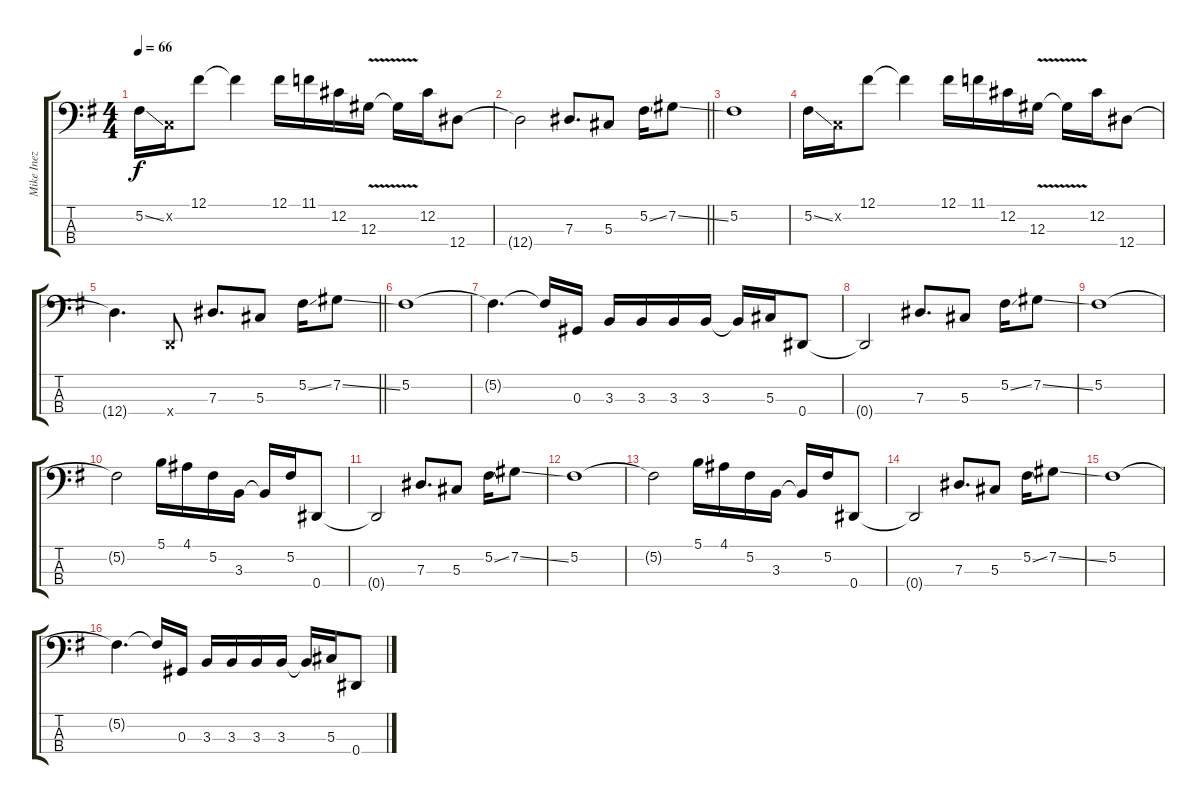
\track ("Mike Inez - Bass" "Mike Inez ") {instrument electricbasspick}
\staff {score tabs}
\tuning (Gb2 Db2 Ab1 Eb1) {hide}
\ts (4 4)
\tempo 66
\clef f4
\ks eminor
5.2{ss}.16{dy f} -1.2{x}.16 12.1.8 12.1{t}.4 12.1.16 11.1.16 12.2.16 12.3{v}.16 12.3{t}.16 12.2.16 12.4.8 |
\barLineRight lightlight
12.4{t}.2 7.3.8{d} 5.3.8 5.2{ss}.16 7.2{ss}.8 |
5.2.1 |
5.2{ss}.16 -1.2{x}.16 12.1.8 12.1{t}.4 12.1.16 11.1.16 12.2.16 12.3{v}.16 12.3{t}.16 12.2.16 12.4.8 |
\barLineRight lightlight
12.4{t}.4{d} -1.4{x}.8 7.3.8{d} 5.3.8 5.2{ss}.16 7.2{ss}.8 |
5.2.1 |
5.2{t}.4{d} 5.2{t}.16 0.3.16 3.3.16 3.3.16 3.3.16 3.3.16 3.3{t}.16 5.3.16 0.4.8 |
0.4{t}.2 7.3.8{d} 5.3.8 5.2{ss}.16 7.2{ss}.8 |
5.2.1 |
5.2{t}.2 5.1.16 4.1.16 5.2.16 3.3.16 3.3{t}.16 5.2.16 0.4.8 |
0.4{t}.2 7.3.8{d} 5.3.8 5.2{ss}.16 7.2{ss}.8 |
5.2.1 |
5.2{t}.2 5.1.16 4.1.16 5.2.16 3.3.16 3.3{t}.16 5.2.16 0.4.8 |
0.4{t}.2 7.3.8{d} 5.3.8 5.2{ss}.16 7.2{ss}.8 |
5.2.1 |
5.2{t}.4{d} 5.2{t}.16 0.3.16 3.3.16 3.3.16 3.3.16 3.3.16 3.3{t}.16 5.3.16 0.4.8
